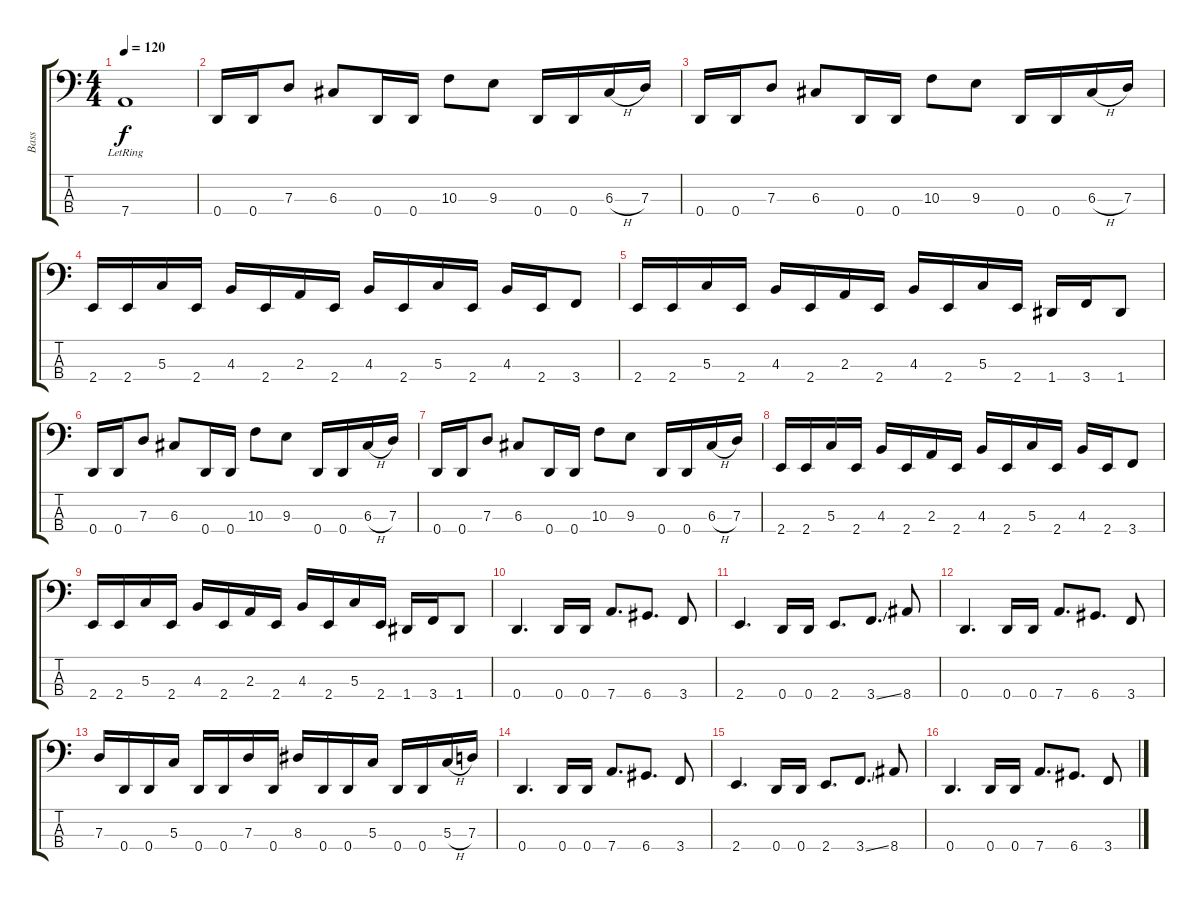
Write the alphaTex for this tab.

\track ("Bass" "Bass") {instrument electricbassfinger}
\staff {score tabs}
\tuning (F2 C2 G1 D1) {hide}
\ts (4 4)
\tempo 120
\clef f4
\ks c
7.4{lr}.1{dy f} |
0.4.16 0.4.16 7.3.8 6.3.8 0.4.16 0.4.16 10.3.8 9.3.8 0.4.16 0.4.16 6.3{h}.16 7.3.16 |
0.4.16 0.4.16 7.3.8 6.3.8 0.4.16 0.4.16 10.3.8 9.3.8 0.4.16 0.4.16 6.3{h}.16 7.3.16 |
2.4.16 2.4.16 5.3.16 2.4.16 4.3.16 2.4.16 2.3.16 2.4.16 4.3.16 2.4.16 5.3.16 2.4.16 4.3.16 2.4.16 3.4.8 |
2.4.16 2.4.16 5.3.16 2.4.16 4.3.16 2.4.16 2.3.16 2.4.16 4.3.16 2.4.16 5.3.16 2.4.16 1.4.16 3.4.16 1.4.8 |
0.4.16 0.4.16 7.3.8 6.3.8 0.4.16 0.4.16 10.3.8 9.3.8 0.4.16 0.4.16 6.3{h}.16 7.3.16 |
0.4.16 0.4.16 7.3.8 6.3.8 0.4.16 0.4.16 10.3.8 9.3.8 0.4.16 0.4.16 6.3{h}.16 7.3.16 |
2.4.16 2.4.16 5.3.16 2.4.16 4.3.16 2.4.16 2.3.16 2.4.16 4.3.16 2.4.16 5.3.16 2.4.16 4.3.16 2.4.16 3.4.8 |
2.4.16 2.4.16 5.3.16 2.4.16 4.3.16 2.4.16 2.3.16 2.4.16 4.3.16 2.4.16 5.3.16 2.4.16 1.4.16 3.4.16 1.4.8 |
0.4.4{d} 0.4.16 0.4.16 7.4.8{d} 6.4.8{d} 3.4.8 |
2.4.4{d} 0.4.16 0.4.16 2.4.8{d} 3.4{ss}.8{d} 8.4.8 |
0.4.4{d} 0.4.16 0.4.16 7.4.8{d} 6.4.8{d} 3.4.8 |
7.3.16 0.4.16 0.4.16 5.3.16 0.4.16 0.4.16 7.3.16 0.4.16 8.3.16 0.4.16 0.4.16 5.3.16 0.4.16 0.4.16 5.3{h}.16 7.3.16 |
0.4.4{d} 0.4.16 0.4.16 7.4.8{d} 6.4.8{d} 3.4.8 |
2.4.4{d} 0.4.16 0.4.16 2.4.8{d} 3.4{ss}.8{d} 8.4.8 |
0.4.4{d} 0.4.16 0.4.16 7.4.8{d} 6.4.8{d} 3.4.8
